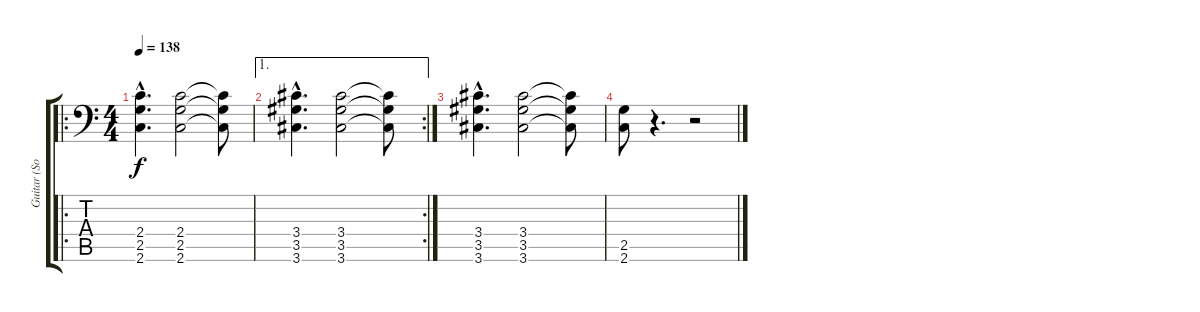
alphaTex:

\track ("Guitar (Souren \"Mike\" Sarkisyan)" "Guitar (So") {instrument distortionguitar}
\staff {score tabs}
\tuning (C4 G3 Eb3 Bb2 F2 Bb1) {hide}
\ro
\ts (4 4)
\tempo 138
\clef f4
\ks c
(2.4{hac} 2.5{hac} 2.6{hac}).4{d dy f} (2.4 2.5 2.6).2 (2.4{t} 2.5{t} 2.6{t}).8 |
\ae 1
\rc 2
(3.4{hac} 3.5{hac} 3.6{hac}).4{d} (3.4 3.5 3.6).2 (3.4{t} 3.5{t} 3.6{t}).8 |
(3.4{hac} 3.5{hac} 3.6{hac}).4{d} (3.4 3.5 3.6).2 (3.4{t} 3.5{t} 3.6{t}).8 |
(2.5 2.6).8 r.4{d} r.2
